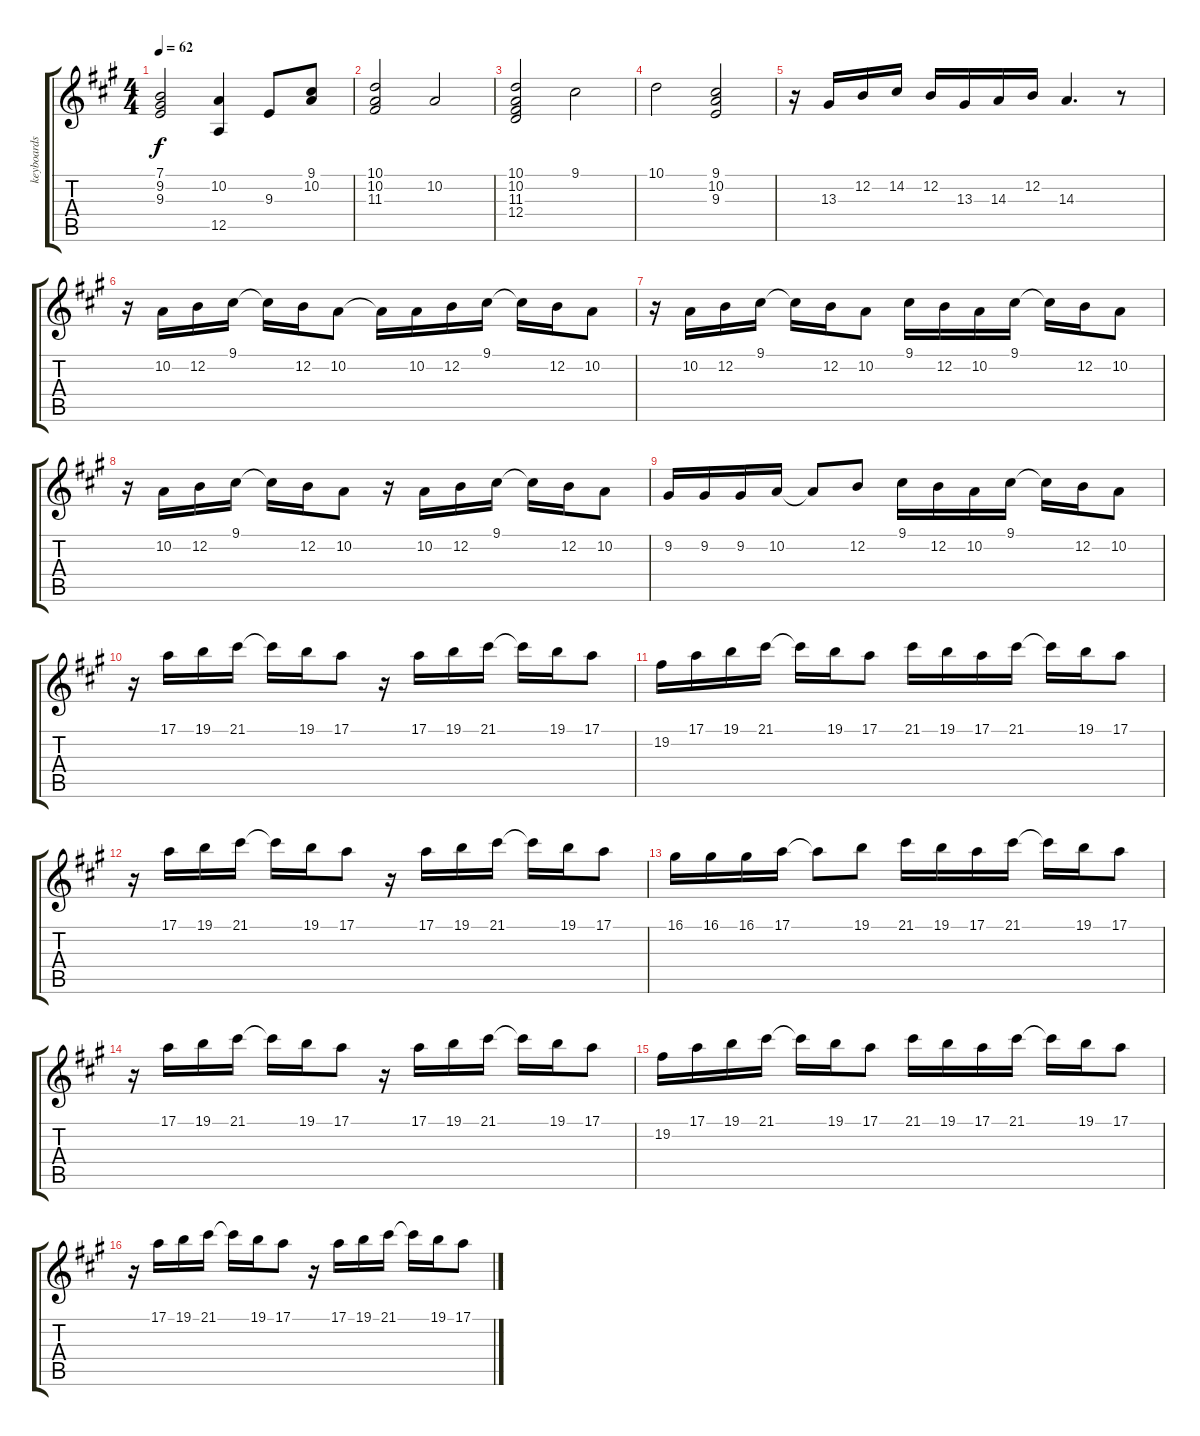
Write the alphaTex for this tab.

\track ("keyboards" "keyboards") {instrument stringensemble1}
\staff {score tabs}
\tuning (E4 B3 G3 D3 A2 E2) {hide}
\ts (4 4)
\tempo 62
\clef g2
\ks a
(7.1 9.2 9.3).2{dy f} (10.2 12.5).4 9.3.8 (9.1 10.2).8 |
(10.1 10.2 11.3).2 10.2.2 |
(10.1 10.2 11.3 12.4).2 9.1.2 |
10.1.2 (9.1 10.2 9.3).2 |
r.16 13.3.16 12.2.16 14.2.16 12.2.16 13.3.16 14.3.16 12.2.16 14.3.4{d} r.8 |
r.16 10.2.16 12.2.16 9.1.16 9.1{t}.16 12.2.16 10.2.8 10.2{t}.16 10.2.16 12.2.16 9.1.16 9.1{t}.16 12.2.16 10.2.8 |
r.16 10.2.16 12.2.16 9.1.16 9.1{t}.16 12.2.16 10.2.8 9.1.16 12.2.16 10.2.16 9.1.16 9.1{t}.16 12.2.16 10.2.8 |
r.16 10.2.16 12.2.16 9.1.16 9.1{t}.16 12.2.16 10.2.8 r.16 10.2.16 12.2.16 9.1.16 9.1{t}.16 12.2.16 10.2.8 |
9.2.16 9.2.16 9.2.16 10.2.16 10.2{t}.8 12.2.8 9.1.16 12.2.16 10.2.16 9.1.16 9.1{t}.16 12.2.16 10.2.8 |
r.16 17.1.16 19.1.16 21.1.16 21.1{t}.16 19.1.16 17.1.8 r.16 17.1.16 19.1.16 21.1.16 21.1{t}.16 19.1.16 17.1.8 |
19.2.16 17.1.16 19.1.16 21.1.16 21.1{t}.16 19.1.16 17.1.8 21.1.16 19.1.16 17.1.16 21.1.16 21.1{t}.16 19.1.16 17.1.8 |
r.16 17.1.16 19.1.16 21.1.16 21.1{t}.16 19.1.16 17.1.8 r.16 17.1.16 19.1.16 21.1.16 21.1{t}.16 19.1.16 17.1.8 |
16.1.16 16.1.16 16.1.16 17.1.16 17.1{t}.8 19.1.8 21.1.16 19.1.16 17.1.16 21.1.16 21.1{t}.16 19.1.16 17.1.8 |
r.16 17.1.16 19.1.16 21.1.16 21.1{t}.16 19.1.16 17.1.8 r.16 17.1.16 19.1.16 21.1.16 21.1{t}.16 19.1.16 17.1.8 |
19.2.16 17.1.16 19.1.16 21.1.16 21.1{t}.16 19.1.16 17.1.8 21.1.16 19.1.16 17.1.16 21.1.16 21.1{t}.16 19.1.16 17.1.8 |
r.16 17.1.16 19.1.16 21.1.16 21.1{t}.16 19.1.16 17.1.8 r.16 17.1.16 19.1.16 21.1.16 21.1{t}.16 19.1.16 17.1.8
